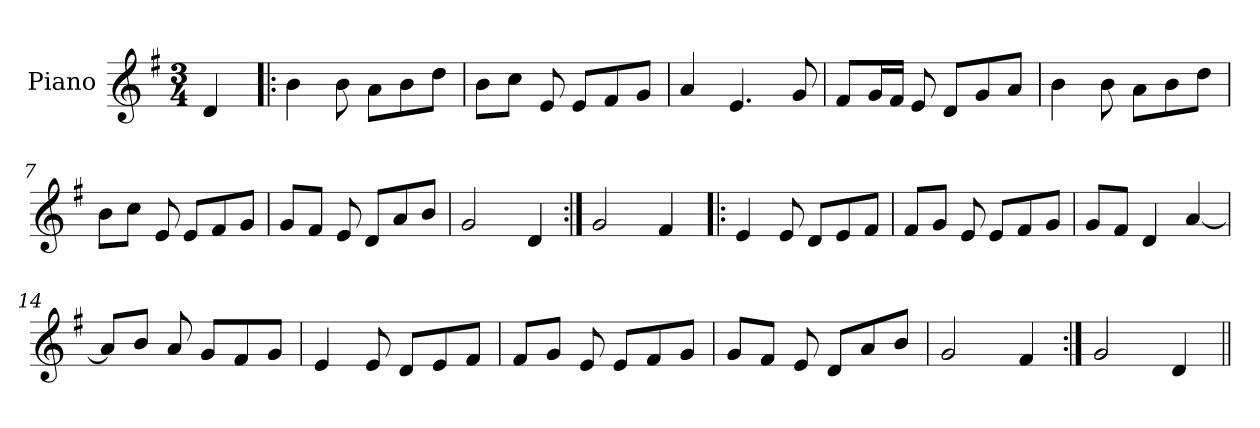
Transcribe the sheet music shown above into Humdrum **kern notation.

**kern
*part1
*staff1
*I"Piano
*I'Pno
*clefG2
*k[f#]
*G:
*M3/4
=1
4d/
=2!|:
4b\
8b\
8a\L
8b\
8dd\J
=3
8b\L
8cc\J
8e/
8e/L
8f#/
8g/J
=4
4a/
4.e/
8g/
=5
8f#/L
16g/L
16f#/JJ
8e/
8d/L
8g/
8a/J
=6
4b\
8b\
8a\L
8b\
8dd\J
!!LO:LB:g=z
=7
8b\L
8cc\J
8e/
8e/L
8f#/
8g/J
=8
8g/L
8f#/J
8e/
8d/L
8a/
8b/J
=9
2g/
4d/
=10:|!
2g/
4f#/
=11!|:
4e/
8e/
8d/L
8e/
8f#/J
=12
8f#/L
8g/J
8e/
8e/L
8f#/
8g/J
!!LO:LB:g=z
=13
8g/L
8f#/J
4d/
[4a/
=14
8a/L]
8b/J
8a/
8g/L
8f#/
8g/J
=15
4e/
8e/
8d/L
8e/
8f#/J
=16
8f#/L
8g/J
8e/
8e/L
8f#/
8g/J
=17
8g/L
8f#/J
8e/
8d/L
8a/
8b/J
=18
2g/
4f#/
=19:|!
2g/
4d/
=||
*-
